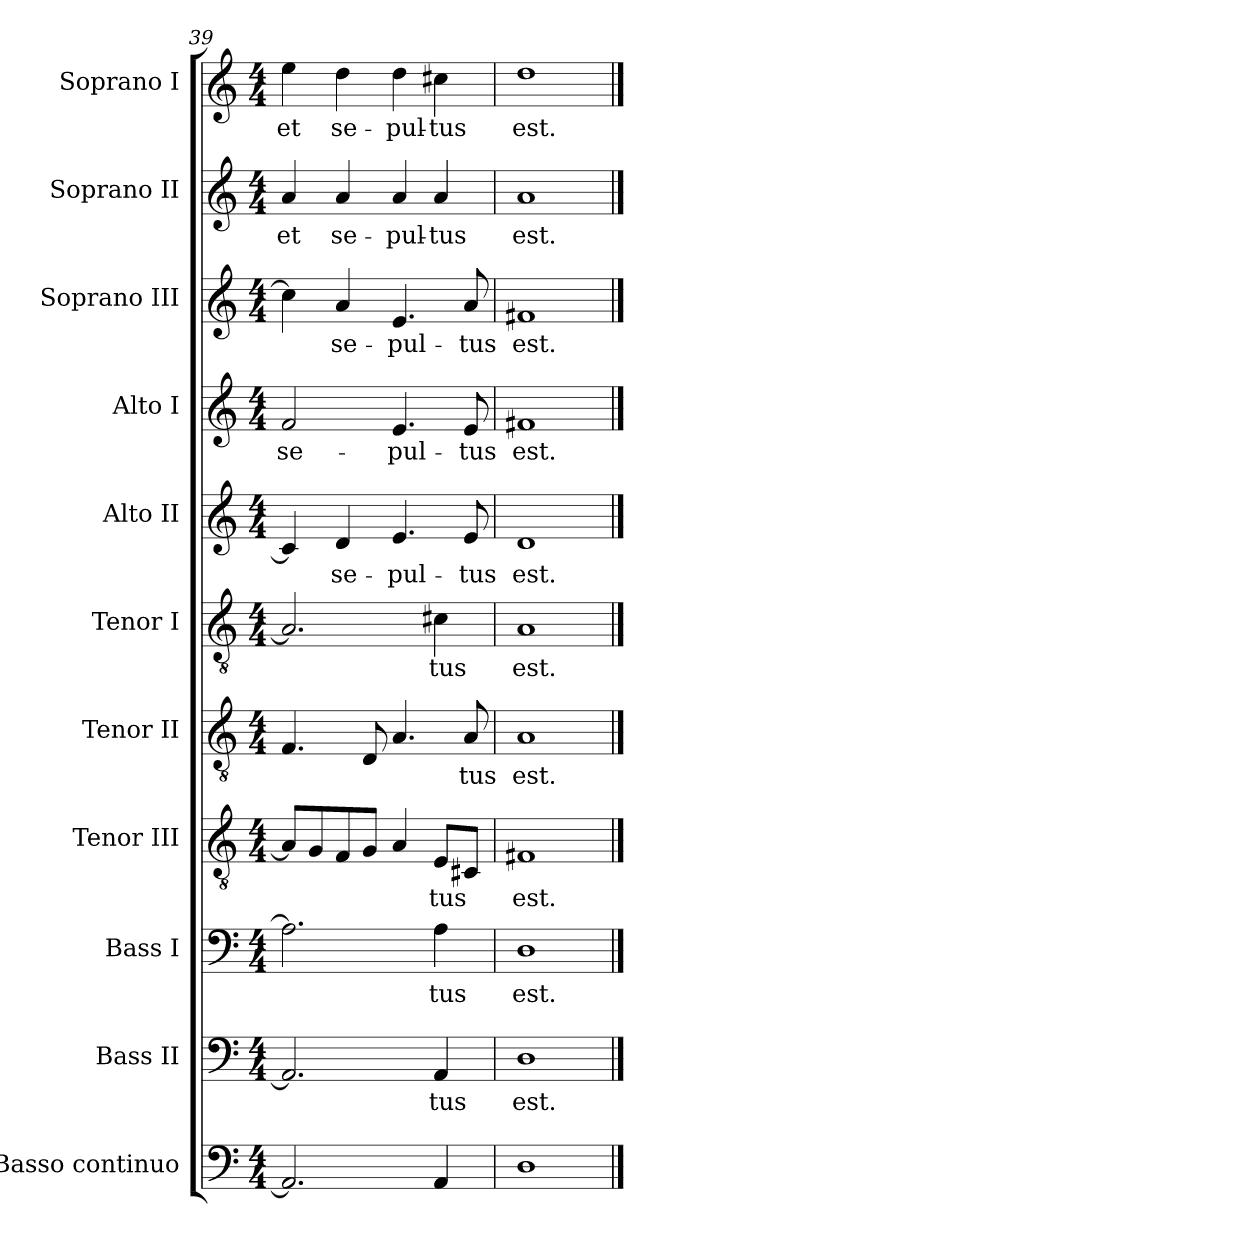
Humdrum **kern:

**kern	**kern	**text	**kern	**text	**kern	**text	**kern	**text	**kern	**text	**kern	**text	**kern	**text	**kern	**text	**kern	**text	**kern	**text
*part11	*part10	*part10	*part9	*part9	*part8	*part8	*part7	*part7	*part6	*part6	*part5	*part5	*part4	*part4	*part3	*part3	*part2	*part2	*part1	*part1
*staff11	*staff10	*staff10	*staff9	*staff9	*staff8	*staff8	*staff7	*staff7	*staff6	*staff6	*staff5	*staff5	*staff4	*staff4	*staff3	*staff3	*staff2	*staff2	*staff1	*staff1
*I"Basso continuo	*I"Bass II	*	*I"Bass I	*	*I"Tenor III	*	*I"Tenor II	*	*I"Tenor I	*	*I"Alto II	*	*I"Alto I	*	*I"Soprano III	*	*I"Soprano II	*	*I"Soprano I	*
*I'B.c.	*I'B. II	*	*I'B. I	*	*I'T. III	*	*I'T. II	*	*I'T. I	*	*I'A. II	*	*I'A. I	*	*I'S. III	*	*I'S. II	*	*I'S. I	*
*clefF4	*clefF4	*	*clefF4	*	*clefGv2	*	*clefGv2	*	*clefGv2	*	*clefG2	*	*clefG2	*	*clefG2	*	*clefG2	*	*clefG2	*
*	*	*	*	*	*ITrd7c12	*	*ITrd7c12	*	*ITrd7c12	*	*	*	*	*	*	*	*	*	*	*
*k[]	*k[]	*	*k[]	*	*k[]	*	*k[]	*	*k[]	*	*k[]	*	*k[]	*	*k[]	*	*k[]	*	*k[]	*
*a:	*a:	*	*a:	*	*a:	*	*a:	*	*a:	*	*a:	*	*a:	*	*a:	*	*a:	*	*a:	*
*M4/4	*M4/4	*	*M4/4	*	*M4/4	*	*M4/4	*	*M4/4	*	*M4/4	*	*M4/4	*	*M4/4	*	*M4/4	*	*M4/4	*
=39	=39	=39	=39	=39	=39	=39	=39	=39	=39	=39	=39	=39	=39	=39	=39	=39	=39	=39	=39	=39
!	!	!	!	!	!	!	!	!	!	!	!	!	!	!LO:LY:b:color=#000000	!	!	!	!	!	!
!	!	!	!	!	!	!	!	!	!	!	!	!	!	!	!	!	!	!LO:LY:b:color=#000000	!	!
!	!	!	!	!	!	!	!	!	!	!	!	!	!	!	!	!	!	!	!	!LO:LY:b:color=#000000
2.AAi/]	2.AAi/]	.	2.Ai\]	.	8AAi/L]	.	4.FFi/	.	2.AAi/]	.	4c#i/]	.	2fi/	se-	4cc#i\]	.	4ai/	et	4eei\	et
.	.	.	.	.	8GGi/	.	.	.	.	.	.	.	.	.	.	.	.	.	.	.
!	!	!	!	!	!	!	!	!	!	!	!	!LO:LY:b:color=#000000	!	!	!	!	!	!	!	!
!	!	!	!	!	!	!	!	!	!	!	!	!	!	!	!	!LO:LY:b:color=#000000	!	!	!	!
!	!	!	!	!	!	!	!	!	!	!	!	!	!	!	!	!	!	!LO:LY:b:color=#000000	!	!
!	!	!	!	!	!	!	!	!	!	!	!	!	!	!	!	!	!	!	!	!LO:LY:b:color=#000000
.	.	.	.	.	8FFi/	.	.	.	.	.	4di/	se-	.	.	4ai/	se-	4ai/	se-	4ddi\	se-
.	.	.	.	.	8GGi/J	.	8DDi/	.	.	.	.	.	.	.	.	.	.	.	.	.
!	!	!	!	!	!	!	!	!	!	!	!	!LO:LY:b:color=#000000	!	!	!	!	!	!	!	!
!	!	!	!	!	!	!	!	!	!	!	!	!	!	!LO:LY:b:color=#000000	!	!	!	!	!	!
!	!	!	!	!	!	!	!	!	!	!	!	!	!	!	!	!LO:LY:b:color=#000000	!	!	!	!
!	!	!	!	!	!	!	!	!	!	!	!	!	!	!	!	!	!	!LO:LY:b:color=#000000	!	!
!	!	!	!	!	!	!	!	!	!	!	!	!	!	!	!	!	!	!	!	!LO:LY:b:color=#000000
.	.	.	.	.	4AAi/	.	4.AAi/	.	.	.	4.ei/	-pul-	4.ei/	-pul-	4.ei/	-pul-	4ai/	-pul-	4ddi\	-pul-
!	!	!LO:LY:b:color=#000000	!	!	!	!	!	!	!	!	!	!	!	!	!	!	!	!	!	!
!	!	!	!	!LO:LY:b:color=#000000	!	!	!	!	!	!	!	!	!	!	!	!	!	!	!	!
!	!	!	!	!	!	!LO:LY:b:color=#000000	!	!	!	!	!	!	!	!	!	!	!	!	!	!
!	!	!	!	!	!	!	!	!	!	!LO:LY:b:color=#000000	!	!	!	!	!	!	!	!	!	!
!	!	!	!	!	!	!	!	!	!	!	!	!	!	!	!	!	!	!LO:LY:b:color=#000000	!	!
!	!	!	!	!	!	!	!	!	!	!	!	!	!	!	!	!	!	!	!	!LO:LY:b:color=#000000
4AAi/	4AAi/	-tus	4Ai\	-tus	8EEi/L	-tus	.	.	4C#Xi\	-tus	.	.	.	.	.	.	4ai/	-tus	4cc#Xi\	-tus
!	!	!	!	!	!	!	!	!LO:LY:b:color=#000000	!	!	!	!	!	!	!	!	!	!	!	!
!	!	!	!	!	!	!	!	!	!	!	!	!LO:LY:b:color=#000000	!	!	!	!	!	!	!	!
!	!	!	!	!	!	!	!	!	!	!	!	!	!	!LO:LY:b:color=#000000	!	!	!	!	!	!
!	!	!	!	!	!	!	!	!	!	!	!	!	!	!	!	!LO:LY:b:color=#000000	!	!	!	!
.	.	.	.	.	8CC#Xi/J	.	8AAi/	-tus	.	.	8ei/	-tus	8ei/	-tus	8ai/	-tus	.	.	.	.
=40	=40	=40	=40	=40	=40	=40	=40	=40	=40	=40	=40	=40	=40	=40	=40	=40	=40	=40	=40	=40
!	!	!LO:LY:b:color=#000000	!	!	!	!	!	!	!	!	!	!	!	!	!	!	!	!	!	!
!	!	!	!	!LO:LY:b:color=#000000	!	!	!	!	!	!	!	!	!	!	!	!	!	!	!	!
!	!	!	!	!	!	!LO:LY:b:color=#000000	!	!	!	!	!	!	!	!	!	!	!	!	!	!
!	!	!	!	!	!	!	!	!LO:LY:b:color=#000000	!	!	!	!	!	!	!	!	!	!	!	!
!	!	!	!	!	!	!	!	!	!	!LO:LY:b:color=#000000	!	!	!	!	!	!	!	!	!	!
!	!	!	!	!	!	!	!	!	!	!	!	!LO:LY:b:color=#000000	!	!	!	!	!	!	!	!
!	!	!	!	!	!	!	!	!	!	!	!	!	!	!LO:LY:b:color=#000000	!	!	!	!	!	!
!	!	!	!	!	!	!	!	!	!	!	!	!	!	!	!	!LO:LY:b:color=#000000	!	!	!	!
!	!	!	!	!	!	!	!	!	!	!	!	!	!	!	!	!	!	!LO:LY:b:color=#000000	!	!
!	!	!	!	!	!	!	!	!	!	!	!	!	!	!	!	!	!	!	!	!LO:LY:b:color=#000000
1Di	1Di	est.	1Di	est.	1FF#Xi	est.	1AAi	est.	1AAi	est.	1di	est.	1f#Xi	est.	1f#Xi	est.	1ai	est.	1ddi	est.
==	==	==	==	==	==	==	==	==	==	==	==	==	==	==	==	==	==	==	==	==
*-	*-	*-	*-	*-	*-	*-	*-	*-	*-	*-	*-	*-	*-	*-	*-	*-	*-	*-	*-	*-
